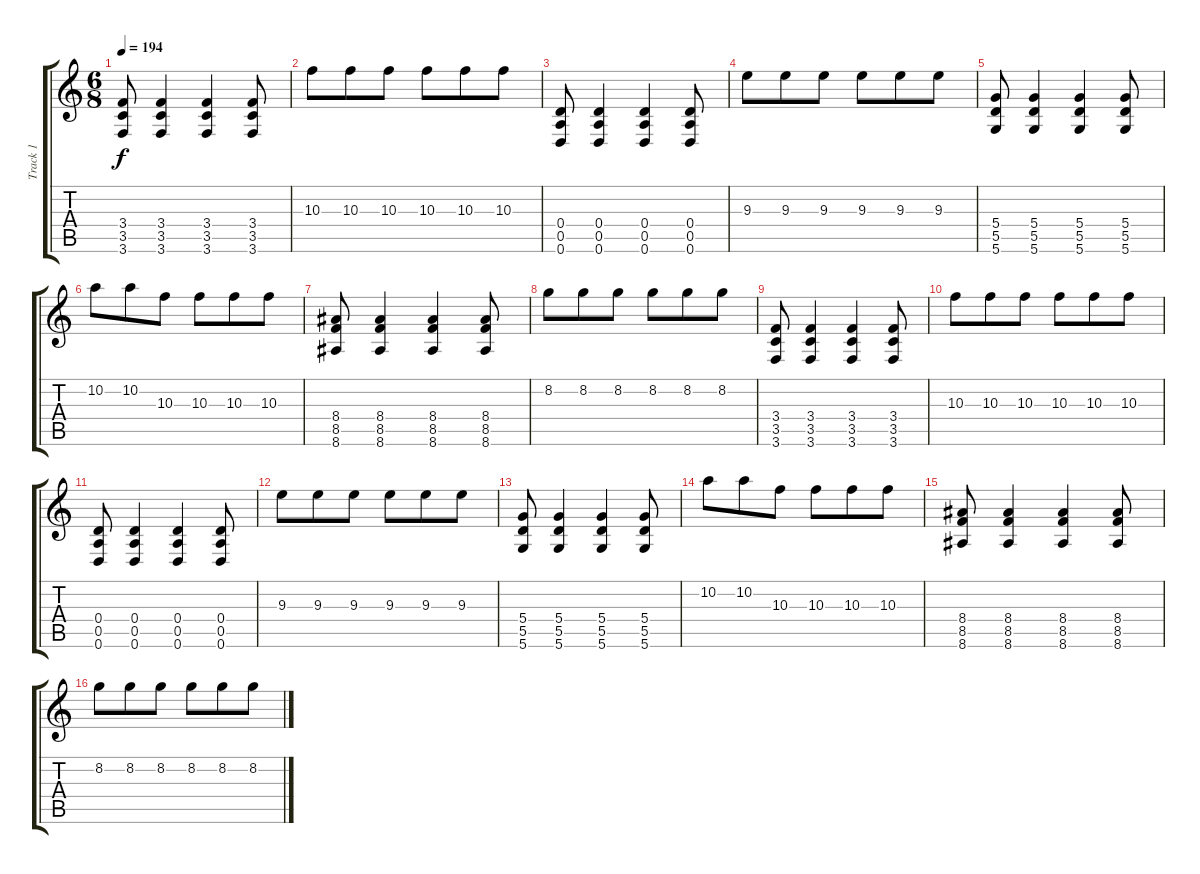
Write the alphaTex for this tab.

\track ("Track 1" "Track 1") {instrument distortionguitar}
\staff {score tabs}
\tuning (E4 B3 G3 D3 A2 D2) {hide}
\ts (6 8)
\tempo 194
\clef g2
\ks c
(3.4 3.5 3.6).8{dy f} (3.4 3.5 3.6).4 (3.4 3.5 3.6).4 (3.4 3.5 3.6).8 |
10.3.8 10.3.8 10.3.8 10.3.8 10.3.8 10.3.8 |
(0.4 0.5 0.6).8 (0.4 0.5 0.6).4 (0.4 0.5 0.6).4 (0.4 0.5 0.6).8 |
9.3.8 9.3.8 9.3.8 9.3.8 9.3.8 9.3.8 |
(5.4 5.5 5.6).8 (5.4 5.5 5.6).4 (5.4 5.5 5.6).4 (5.4 5.5 5.6).8 |
10.2.8 10.2.8 10.3.8 10.3.8 10.3.8 10.3.8 |
(8.4 8.5 8.6).8 (8.4 8.5 8.6).4 (8.4 8.5 8.6).4 (8.4 8.5 8.6).8 |
8.2.8 8.2.8 8.2.8 8.2.8 8.2.8 8.2.8 |
(3.4 3.5 3.6).8 (3.4 3.5 3.6).4 (3.4 3.5 3.6).4 (3.4 3.5 3.6).8 |
10.3.8 10.3.8 10.3.8 10.3.8 10.3.8 10.3.8 |
(0.4 0.5 0.6).8 (0.4 0.5 0.6).4 (0.4 0.5 0.6).4 (0.4 0.5 0.6).8 |
9.3.8 9.3.8 9.3.8 9.3.8 9.3.8 9.3.8 |
(5.4 5.5 5.6).8 (5.4 5.5 5.6).4 (5.4 5.5 5.6).4 (5.4 5.5 5.6).8 |
10.2.8 10.2.8 10.3.8 10.3.8 10.3.8 10.3.8 |
(8.4 8.5 8.6).8 (8.4 8.5 8.6).4 (8.4 8.5 8.6).4 (8.4 8.5 8.6).8 |
8.2.8 8.2.8 8.2.8 8.2.8 8.2.8 8.2.8
